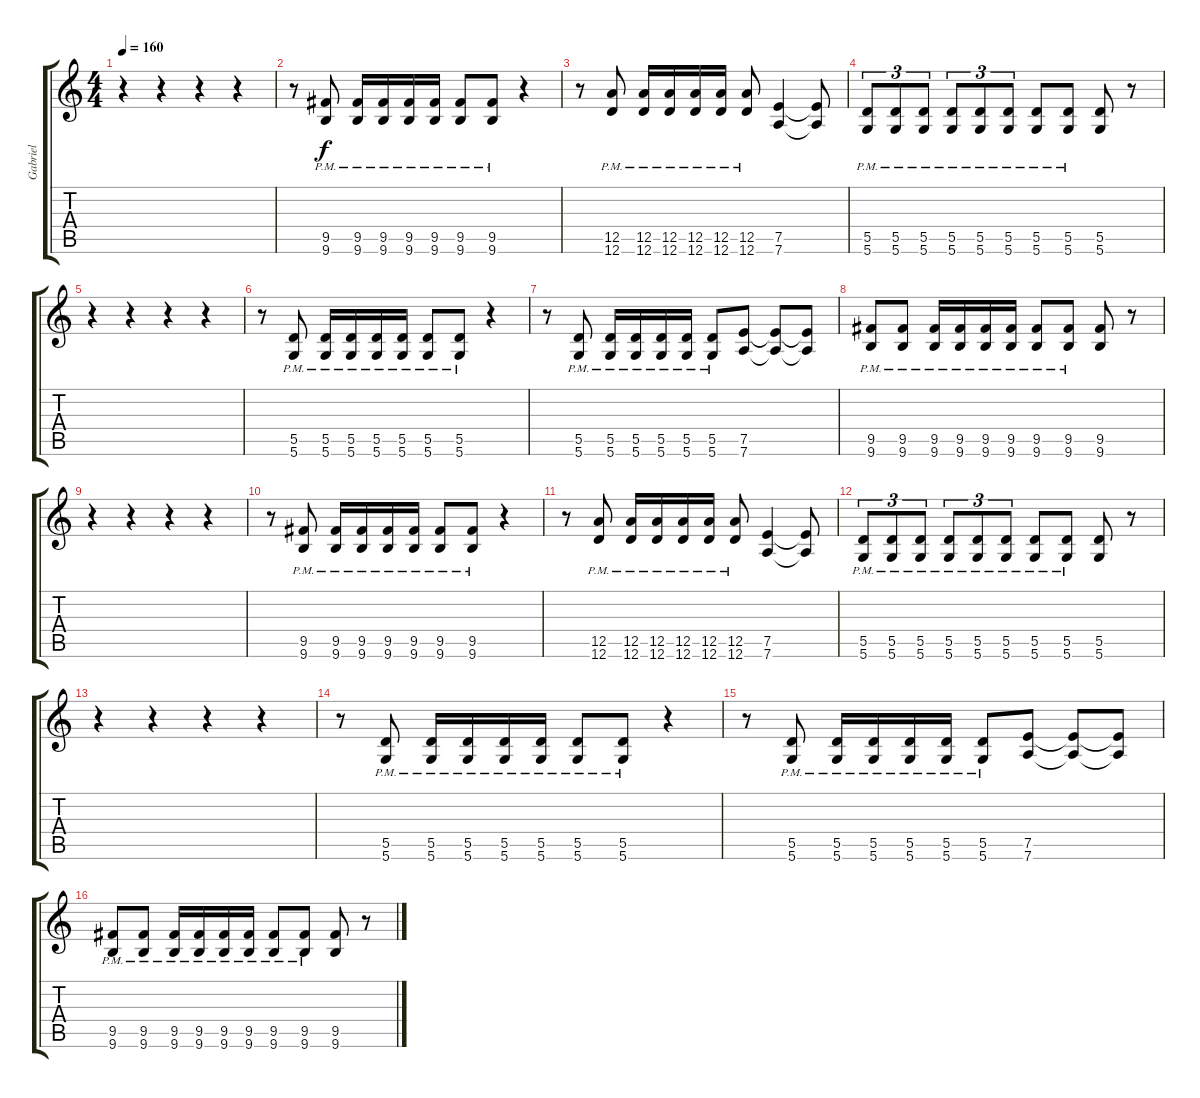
\track ("Gabriel" "Gabriel") {instrument acousticguitarsteel}
\staff {score tabs}
\tuning (E4 B3 G3 D3 A2 D2) {hide}
\ts (4 4)
\tempo 160
\clef g2
\ks c
r.4{dy f} r.4 r.4 r.4 |
r.8 (9.5{pm} 9.6{pm}).8 (9.5{pm} 9.6{pm}).16 (9.5{pm} 9.6{pm}).16 (9.5{pm} 9.6{pm}).16 (9.5{pm} 9.6{pm}).16 (9.5{pm} 9.6{pm}).8 (9.5{pm} 9.6{pm}).8 r.4 |
r.8 (12.5{pm} 12.6{pm}).8 (12.5{pm} 12.6{pm}).16 (12.5{pm} 12.6{pm}).16 (12.5{pm} 12.6{pm}).16 (12.5{pm} 12.6{pm}).16 (12.5{pm} 12.6{pm}).8 (7.5 7.6).4 (7.5{t} 7.6{t}).8 |
(5.5{pm} 5.6{pm}).8{tu (3 2)} (5.5{pm} 5.6{pm}).8{tu (3 2)} (5.5{pm} 5.6{pm}).8{tu (3 2)} (5.5{pm} 5.6{pm}).8{tu (3 2)} (5.5{pm} 5.6{pm}).8{tu (3 2)} (5.5{pm} 5.6{pm}).8{tu (3 2)} (5.5{pm} 5.6{pm}).8 (5.5{pm} 5.6{pm}).8 (5.5 5.6).8 r.8 |
r.4 r.4 r.4 r.4 |
r.8 (5.5{pm} 5.6{pm}).8 (5.5{pm} 5.6{pm}).16 (5.5{pm} 5.6{pm}).16 (5.5{pm} 5.6{pm}).16 (5.5{pm} 5.6{pm}).16 (5.5{pm} 5.6{pm}).8 (5.5{pm} 5.6{pm}).8 r.4 |
r.8 (5.5{pm} 5.6{pm}).8 (5.5{pm} 5.6{pm}).16 (5.5{pm} 5.6{pm}).16 (5.5{pm} 5.6{pm}).16 (5.5{pm} 5.6{pm}).16 (5.5{pm} 5.6{pm}).8 (7.5 7.6).8 (7.5{t} 7.6{t}).8 (7.5{t} 7.6{t}).8 |
(9.5{pm} 9.6{pm}).8 (9.5{pm} 9.6{pm}).8 (9.5{pm} 9.6{pm}).16 (9.5{pm} 9.6{pm}).16 (9.5{pm} 9.6{pm}).16 (9.5{pm} 9.6{pm}).16 (9.5{pm} 9.6{pm}).8 (9.5{pm} 9.6{pm}).8 (9.5 9.6).8 r.8 |
r.4 r.4 r.4 r.4 |
r.8 (9.5{pm} 9.6{pm}).8 (9.5{pm} 9.6{pm}).16 (9.5{pm} 9.6{pm}).16 (9.5{pm} 9.6{pm}).16 (9.5{pm} 9.6{pm}).16 (9.5{pm} 9.6{pm}).8 (9.5{pm} 9.6{pm}).8 r.4 |
r.8 (12.5{pm} 12.6{pm}).8 (12.5{pm} 12.6{pm}).16 (12.5{pm} 12.6{pm}).16 (12.5{pm} 12.6{pm}).16 (12.5{pm} 12.6{pm}).16 (12.5{pm} 12.6{pm}).8 (7.5 7.6).4 (7.5{t} 7.6{t}).8 |
(5.5{pm} 5.6{pm}).8{tu (3 2)} (5.5{pm} 5.6{pm}).8{tu (3 2)} (5.5{pm} 5.6{pm}).8{tu (3 2)} (5.5{pm} 5.6{pm}).8{tu (3 2)} (5.5{pm} 5.6{pm}).8{tu (3 2)} (5.5{pm} 5.6{pm}).8{tu (3 2)} (5.5{pm} 5.6{pm}).8 (5.5{pm} 5.6{pm}).8 (5.5 5.6).8 r.8 |
r.4 r.4 r.4 r.4 |
r.8 (5.5{pm} 5.6{pm}).8 (5.5{pm} 5.6{pm}).16 (5.5{pm} 5.6{pm}).16 (5.5{pm} 5.6{pm}).16 (5.5{pm} 5.6{pm}).16 (5.5{pm} 5.6{pm}).8 (5.5{pm} 5.6{pm}).8 r.4 |
r.8 (5.5{pm} 5.6{pm}).8 (5.5{pm} 5.6{pm}).16 (5.5{pm} 5.6{pm}).16 (5.5{pm} 5.6{pm}).16 (5.5{pm} 5.6{pm}).16 (5.5{pm} 5.6{pm}).8 (7.5 7.6).8 (7.5{t} 7.6{t}).8 (7.5{t} 7.6{t}).8 |
(9.5{pm} 9.6{pm}).8 (9.5{pm} 9.6{pm}).8 (9.5{pm} 9.6{pm}).16 (9.5{pm} 9.6{pm}).16 (9.5{pm} 9.6{pm}).16 (9.5{pm} 9.6{pm}).16 (9.5{pm} 9.6{pm}).8 (9.5{pm} 9.6{pm}).8 (9.5 9.6).8 r.8
